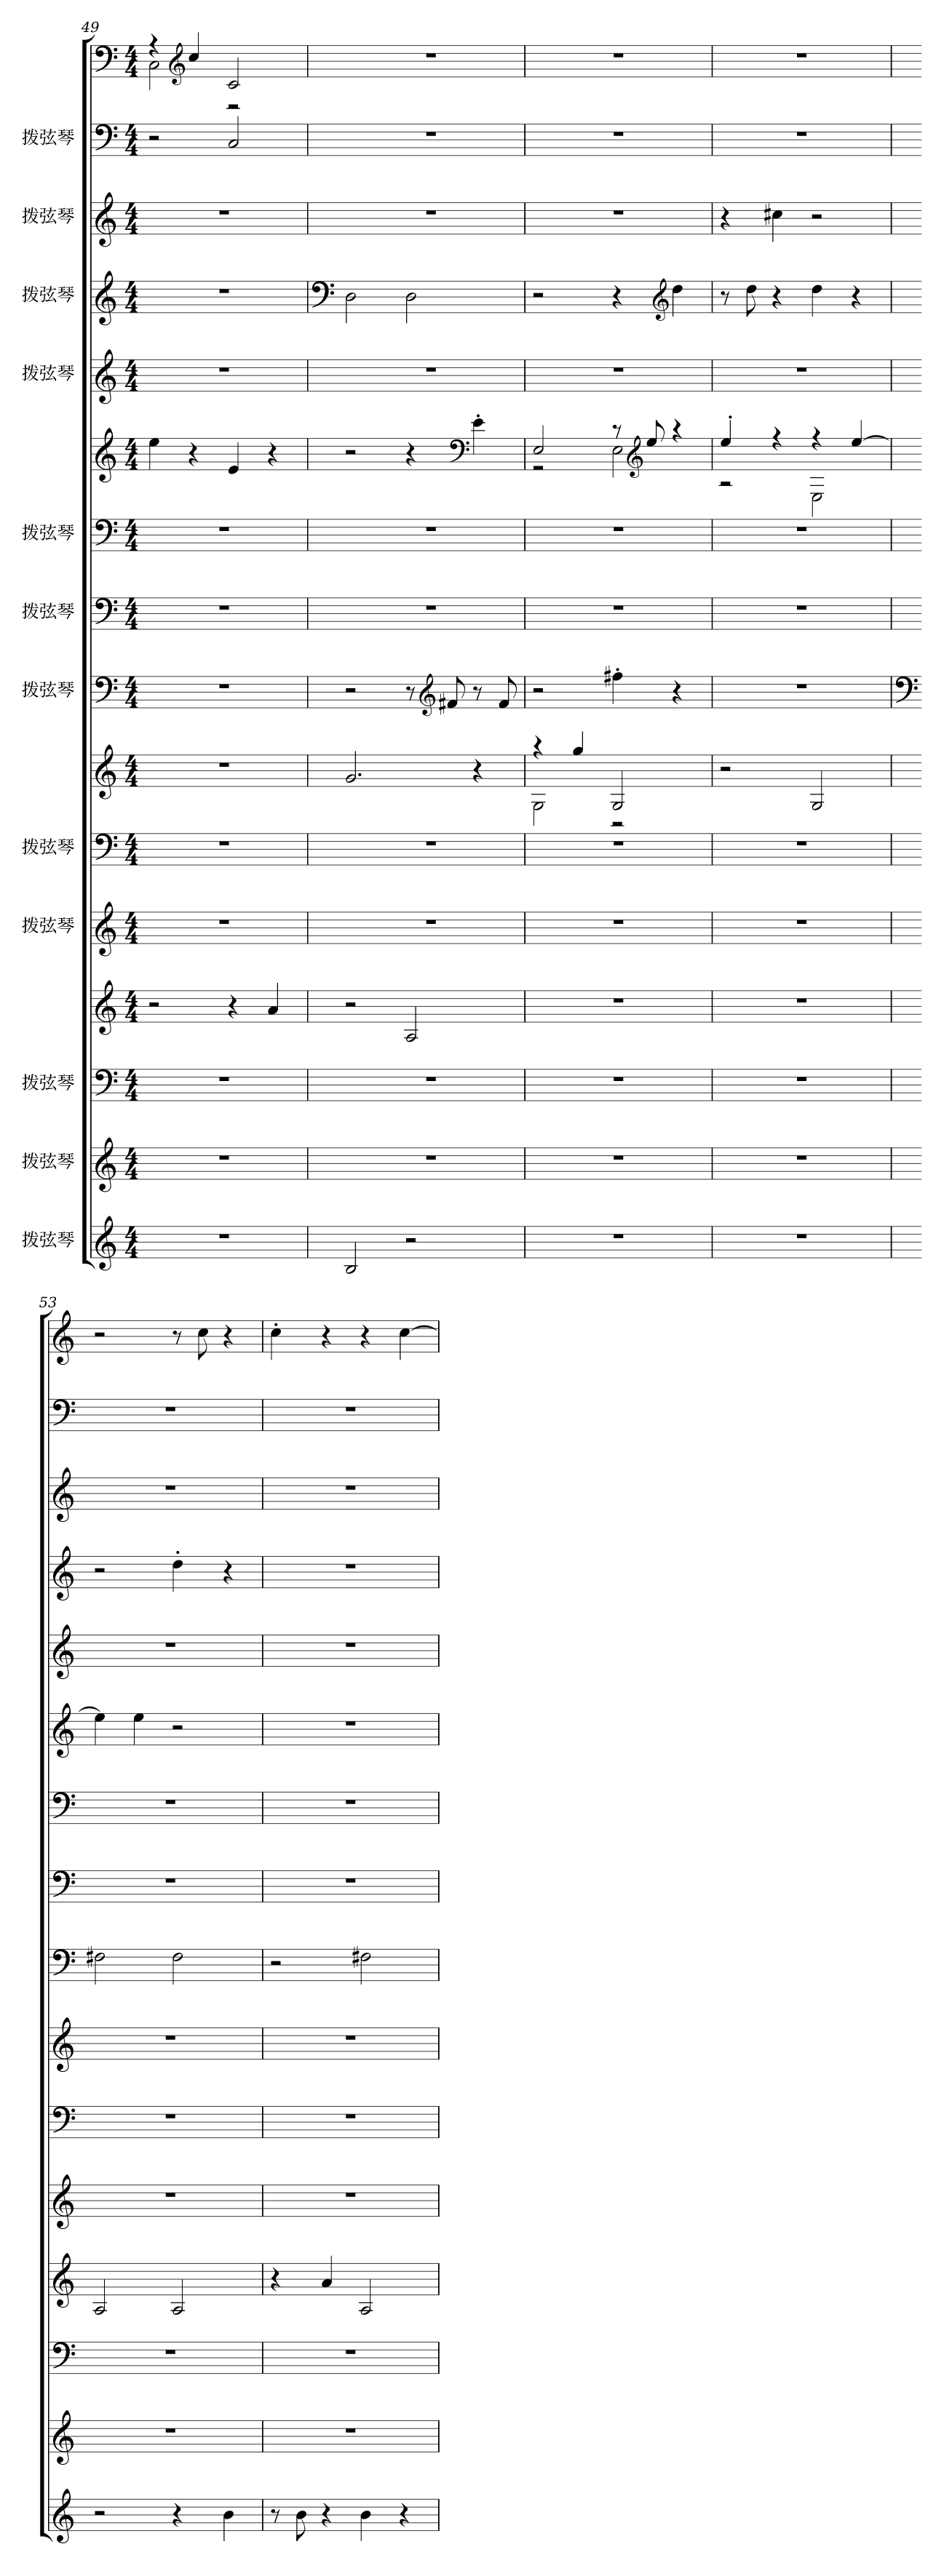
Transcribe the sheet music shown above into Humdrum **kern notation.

**kern	**kern	**kern	**kern	**kern	**kern	**kern	**kern	**kern	**kern	**kern	**kern	**kern	**kern	**kern	**kern
*part12	*part11	*part10	*part10	*part9	*part8	*part8	*part7	*part6	*part5	*part5	*part4	*part3	*part2	*part1	*part1
*staff16	*staff15	*staff14	*staff13	*staff12	*staff11	*staff10	*staff9	*staff8	*staff7	*staff6	*staff5	*staff4	*staff3	*staff2	*staff1
*I"拨弦琴	*I"拨弦琴	*I"拨弦琴	*	*I"拨弦琴	*I"拨弦琴	*	*I"拨弦琴	*I"拨弦琴	*I"拨弦琴	*	*I"拨弦琴	*I"拨弦琴	*I"拨弦琴	*I"拨弦琴	*
*clefG2	*clefG2	*clefF4	*clefG2	*clefG2	*clefF4	*clefG2	*clefF4	*clefF4	*clefF4	*clefG2	*clefG2	*clefG2	*clefG2	*clefF4	*clefF4
*k[]	*k[]	*k[]	*k[]	*k[]	*k[]	*k[]	*k[]	*k[]	*k[]	*k[]	*k[]	*k[]	*k[]	*k[]	*k[]
*M4/4	*M4/4	*M4/4	*M4/4	*M4/4	*M4/4	*M4/4	*M4/4	*M4/4	*M4/4	*M4/4	*M4/4	*M4/4	*M4/4	*M4/4	*M4/4
=49	=49	=49	=49	=49	=49	=49	=49	=49	=49	=49	=49	=49	=49	=49	=49
*	*	*	*	*	*	*	*	*	*	*	*	*	*	*	*^
1r	1r	1r	2r	1r	1r	1r	1r	1r	1r	4ee\	1r	1r	1r	2r	4r	2C\
*	*	*	*	*	*	*	*	*	*	*	*	*	*	*	*clefG2	*
.	.	.	.	.	.	.	.	.	.	4r	.	.	.	.	4cc/	.
.	.	.	4r	.	.	.	.	.	.	4e/	.	.	.	2C/	2c/	2r
.	.	.	4a/	.	.	.	.	.	.	4r	.	.	.	.	.	.
*	*	*	*	*	*	*	*	*	*	*	*	*	*	*	*v	*v
=50	=50	=50	=50	=50	=50	=50	=50	=50	=50	=50	=50	=50	=50	=50	=50
*	*	*	*	*	*	*	*	*	*	*	*	*clefF4	*	*	*
2B/	1r	1r	2r	1r	1r	2.g/	2r	1r	1r	2r	1r	2D\	1r	1r	1r
2r	.	.	2A/	.	.	.	8r	.	.	4r	.	2D\	.	.	.
*	*	*	*	*	*	*	*clefG2	*	*	*	*	*	*	*	*
.	.	.	.	.	.	.	8f#X/	.	.	.	.	.	.	.	.
*	*	*	*	*	*	*	*	*	*	*clefF4	*	*	*	*	*
.	.	.	.	.	.	4r	8r	.	.	4e'\	.	.	.	.	.
.	.	.	.	.	.	.	8f#/	.	.	.	.	.	.	.	.
=51	=51	=51	=51	=51	=51	=51	=51	=51	=51	=51	=51	=51	=51	=51	=51
*	*	*	*	*	*	*^	*	*	*	*^	*	*	*	*	*
1r	1r	1r	1r	1r	1r	4r	2G\	2r	1r	1r	2E/	2r	1r	2r	1r	1r	1r
.	.	.	.	.	.	4gg/	.	.	.	.	.	.	.	.	.	.	.
.	.	.	.	.	.	2G/	2r	4ff#X'\	.	.	8r	2E\	.	4r	.	.	.
*	*	*	*	*	*	*	*	*	*	*	*clefG2	*	*	*	*	*	*
.	.	.	.	.	.	.	.	.	.	.	8ee/	.	.	.	.	.	.
*	*	*	*	*	*	*	*	*	*	*	*	*	*	*clefG2	*	*	*
.	.	.	.	.	.	.	.	4r	.	.	4r	.	.	4dd\	.	.	.
*	*	*	*	*	*	*v	*v	*	*	*	*	*	*	*	*	*	*
!!LO:PB:g=z
=52	=52	=52	=52	=52	=52	=52	=52	=52	=52	=52	=52	=52	=52	=52	=52	=52
1r	1r	1r	1r	1r	1r	2r	1r	1r	1r	4ee'/	2r	1r	8r	4r	1r	1r
.	.	.	.	.	.	.	.	.	.	.	.	.	8dd\	.	.	.
.	.	.	.	.	.	.	.	.	.	4r	.	.	4r	4cc#X\	.	.
.	.	.	.	.	.	2G/	.	.	.	4r	2E\	.	4dd\	2r	.	.
.	.	.	.	.	.	.	.	.	.	[4ee/	.	.	4r	.	.	.
*	*	*	*	*	*	*	*	*	*	*v	*v	*	*	*	*	*
=53	=53	=53	=53	=53	=53	=53	=53	=53	=53	=53	=53	=53	=53	=53	=53
*	*	*	*	*	*	*	*clefF4	*	*	*	*	*	*	*	*
2r	1r	1r	2A/	1r	1r	1r	2F#X\	1r	1r	4ee\]	1r	2r	1r	1r	2r
.	.	.	.	.	.	.	.	.	.	4ee\	.	.	.	.	.
4r	.	.	2A/	.	.	.	2F#\	.	.	2r	.	4dd'\	.	.	8r
.	.	.	.	.	.	.	.	.	.	.	.	.	.	.	8cc\
4b\	.	.	.	.	.	.	.	.	.	.	.	4r	.	.	4r
=54	=54	=54	=54	=54	=54	=54	=54	=54	=54	=54	=54	=54	=54	=54	=54
8r	1r	1r	4r	1r	1r	1r	2r	1r	1r	1r	1r	1r	1r	1r	4cc'\
8b\	.	.	.	.	.	.	.	.	.	.	.	.	.	.	.
4r	.	.	4a/	.	.	.	.	.	.	.	.	.	.	.	4r
4b\	.	.	2A/	.	.	.	2F#X\	.	.	.	.	.	.	.	4r
4r	.	.	.	.	.	.	.	.	.	.	.	.	.	.	[4cc\
=	=	=	=	=	=	=	=	=	=	=	=	=	=	=	=
*-	*-	*-	*-	*-	*-	*-	*-	*-	*-	*-	*-	*-	*-	*-	*-
